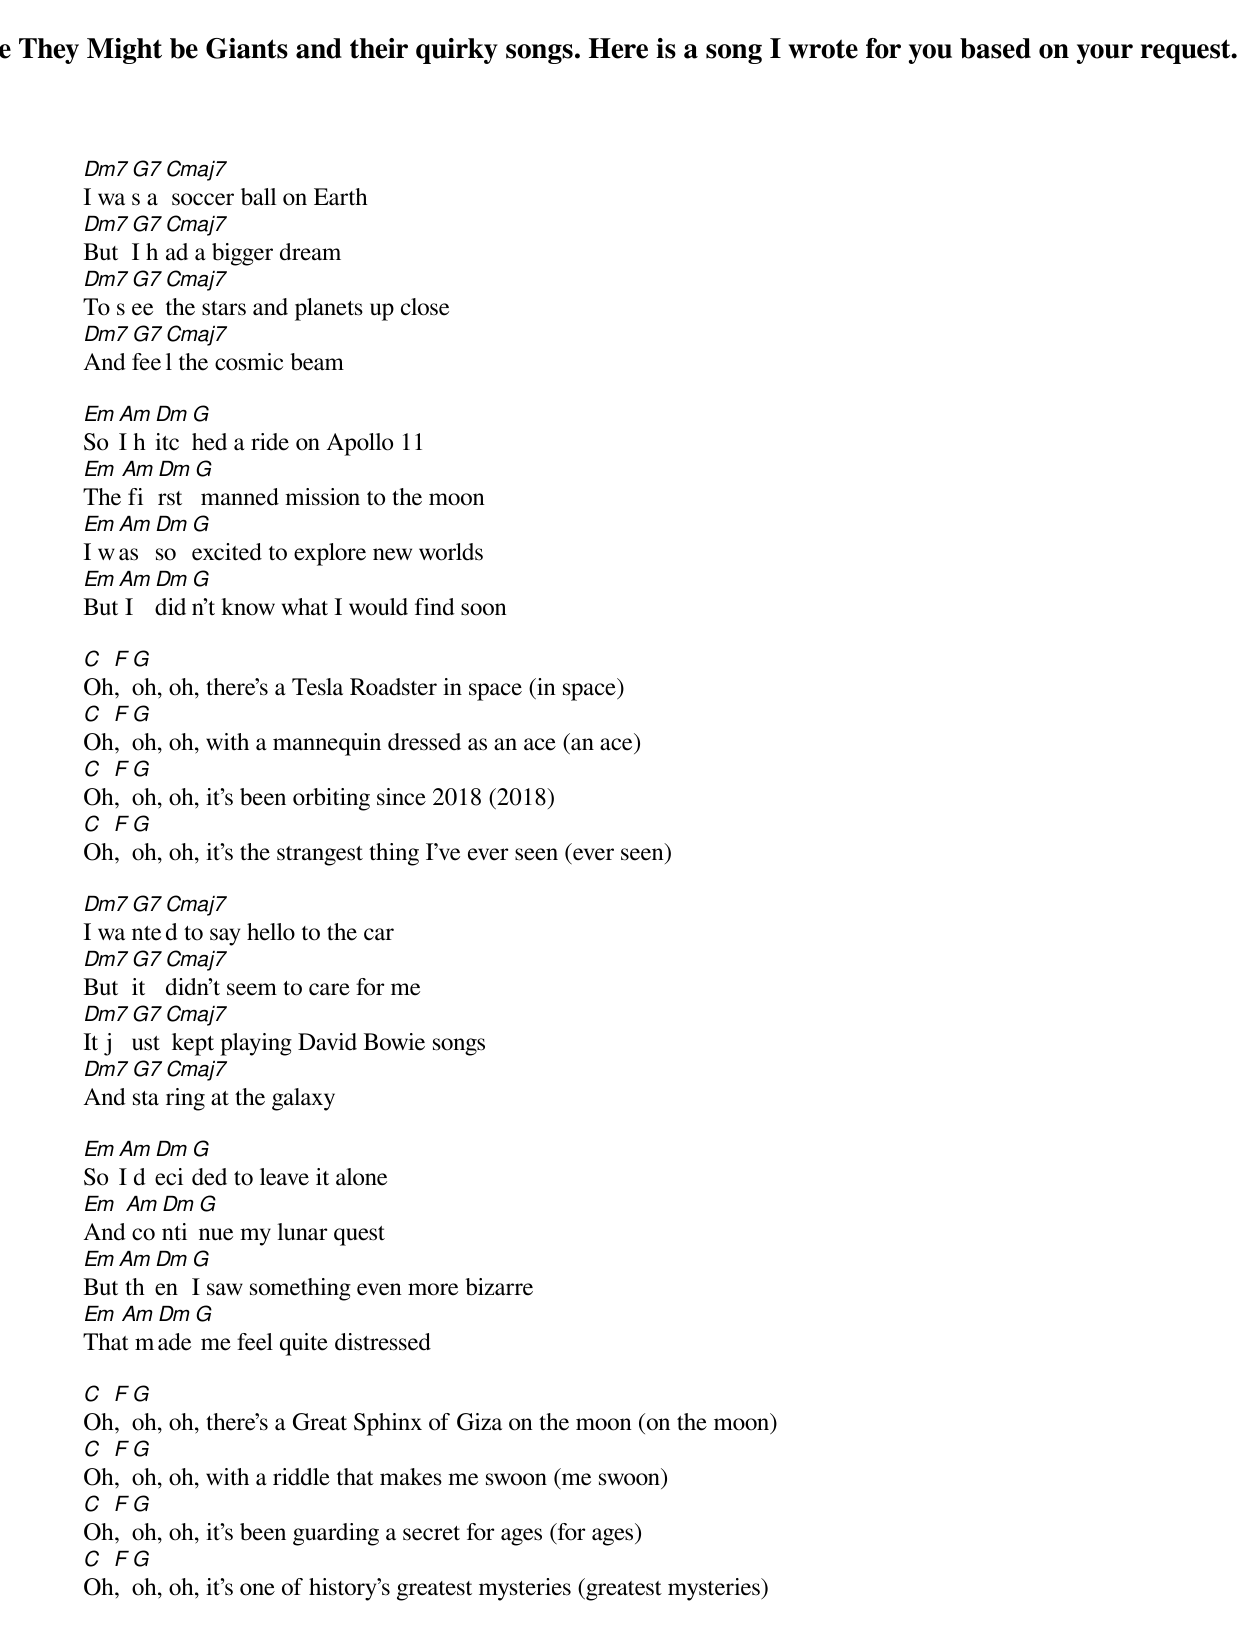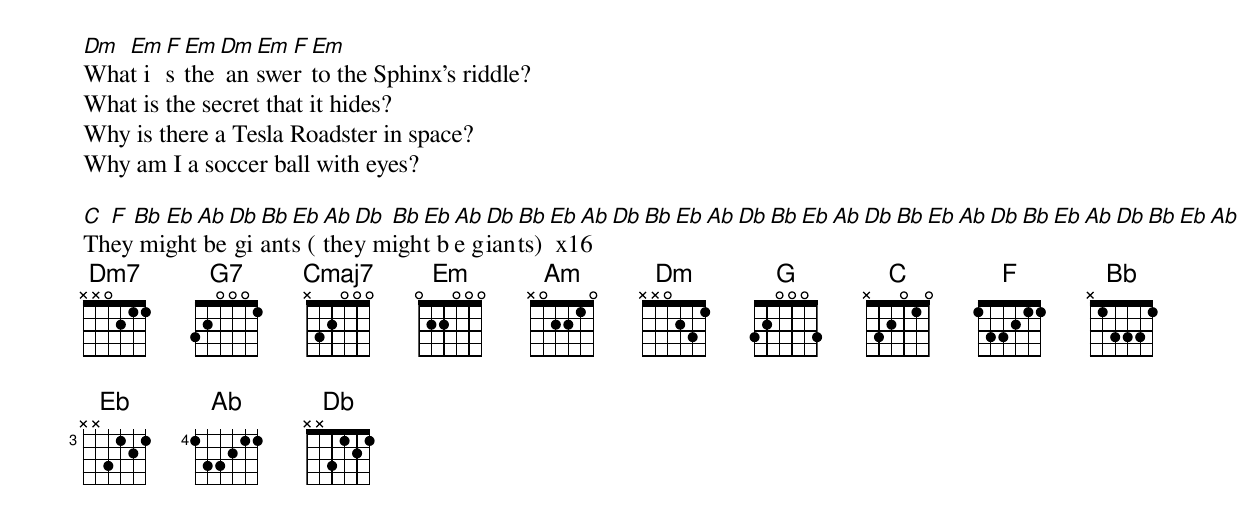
I'm glad you asked. I love They Might be Giants and their quirky songs. Here is a song I wrote for you based on your request. I hope you enjoy it.ðŸ˜Š

Dm7 G7 Cmaj7
I was a soccer ball on Earth
Dm7 G7 Cmaj7
But I had a bigger dream
Dm7 G7 Cmaj7
To see the stars and planets up close
Dm7 G7 Cmaj7
And feel the cosmic beam

Em Am Dm G
So I hitched a ride on Apollo 11
Em Am Dm G
The first manned mission to the moon
Em Am Dm G
I was so excited to explore new worlds
Em Am Dm G
But I didn't know what I would find soon

C F G
Oh, oh, oh, there's a Tesla Roadster in space (in space)
C F G
Oh, oh, oh, with a mannequin dressed as an ace (an ace)
C F G
Oh, oh, oh, it's been orbiting since 2018 (2018)
C F G
Oh, oh, oh, it's the strangest thing I've ever seen (ever seen)

Dm7 G7 Cmaj7
I wanted to say hello to the car
Dm7 G7 Cmaj7
But it didn't seem to care for me
Dm7 G7 Cmaj7
It just kept playing David Bowie songs
Dm7 G7 Cmaj7
And staring at the galaxy

Em Am Dm G
So I decided to leave it alone
Em Am Dm G
And continue my lunar quest
Em Am Dm G
But then I saw something even more bizarre
Em Am Dm G
That made me feel quite distressed

C F G
Oh, oh, oh, there's a Great Sphinx of Giza on the moon (on the moon)
C F G
Oh, oh, oh, with a riddle that makes me swoon (me swoon)
C F G
Oh, oh, oh, it's been guarding a secret for ages (for ages)
C F G
Oh, oh, oh, it's one of history's greatest mysteries (greatest mysteries)

Dm Em F Em Dm Em F Em
What is the answer to the Sphinx's riddle?
What is the secret that it hides?
Why is there a Tesla Roadster in space?
Why am I a soccer ball with eyes?

C F Bb Eb Ab Db Bb Eb Ab Db Bb Eb Ab Db Bb Eb Ab Db Bb Eb Ab Db Bb Eb Ab Db Bb Eb Ab Db Bb Eb Ab Db Bb Eb Ab Db
They might be giants (they might be giants) x16
